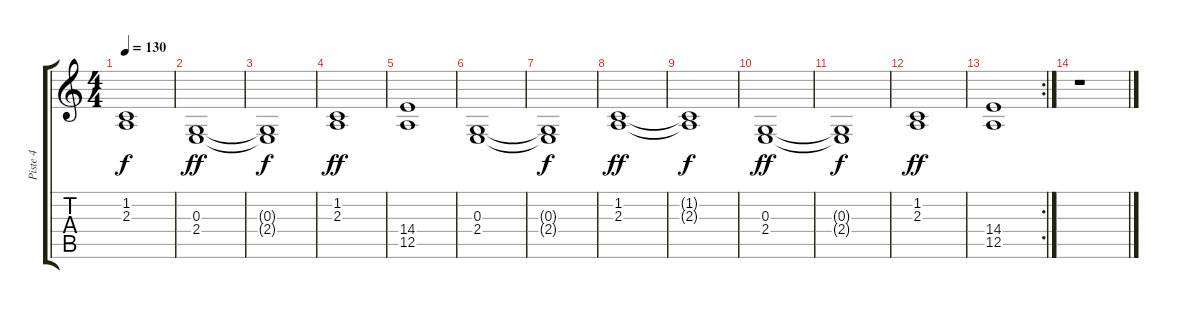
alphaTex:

\track ("Piste 4" "Piste 4") {instrument stringensemble1}
\staff {score tabs}
\tuning (E4 B3 G3 D3 A2 E2) {hide}
\ts (4 4)
\tempo 130
\clef g2
\ks c
(1.2{t} 2.3{t}).1{dy f} |
(0.3 2.4).1{dy ff} |
(0.3{t} 2.4{t}).1{dy f} |
(1.2 2.3).1{dy ff} |
(14.4 12.5).1 |
(0.3 2.4).1 |
(0.3{t} 2.4{t}).1{dy f} |
(1.2 2.3).1{dy ff} |
(1.2{t} 2.3{t}).1{dy f} |
(0.3 2.4).1{dy ff} |
(0.3{t} 2.4{t}).1{dy f} |
(1.2 2.3).1{dy ff} |
\rc 2
(14.4 12.5).1 |
r.1
